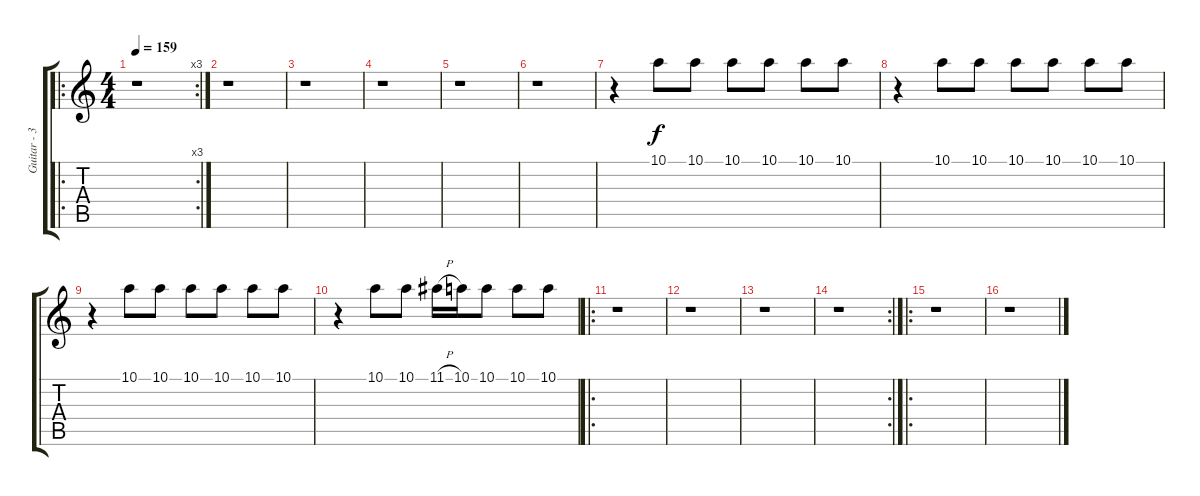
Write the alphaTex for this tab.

\track ("Guitar - 3" "Guitar - 3") {instrument distortionguitar}
\staff {score tabs}
\tuning (B3 G3 D3 A2 E2 B1) {hide}
\ro
\rc 3
\ts (4 4)
\tempo 159
\clef g2
\ks c
r.1{dy f} |
r.1 |
r.1 |
r.1 |
r.1 |
r.1 |
r.4 10.1.8 10.1.8 10.1.8 10.1.8 10.1.8 10.1.8 |
r.4 10.1.8 10.1.8 10.1.8 10.1.8 10.1.8 10.1.8 |
r.4 10.1.8 10.1.8 10.1.8 10.1.8 10.1.8 10.1.8 |
r.4 10.1.8 10.1.8 11.1{h}.16 10.1.16 10.1.8 10.1.8 10.1.8 |
\ro
r.1 |
r.1 |
r.1 |
\rc 2
r.1 |
\ro
r.1 |
r.1
